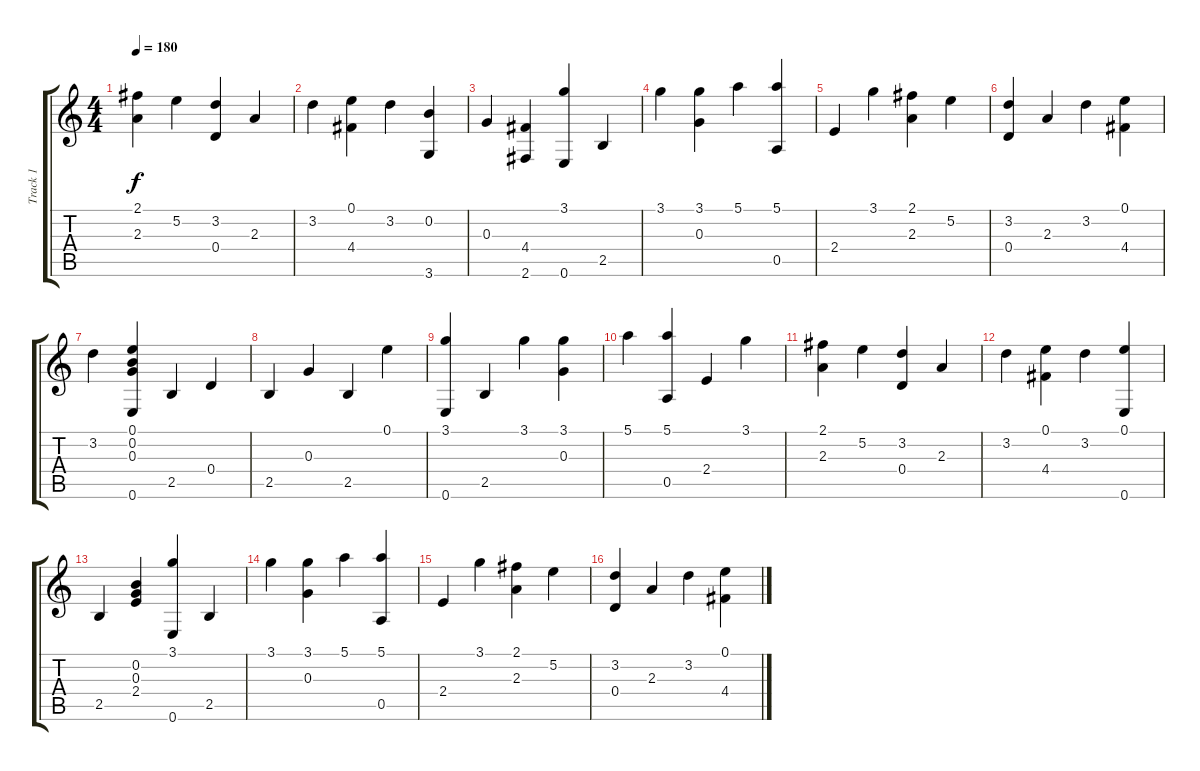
\track ("Track 1" "Track 1") {instrument acousticguitarsteel}
\staff {score tabs}
\tuning (E4 B3 G3 D3 A2 E2) {hide}
\ts (4 4)
\tempo 180
\clef g2
\ks c
(2.1 2.3).4{dy f} 5.2.4 (3.2 0.4).4 2.3.4 |
3.2.4 (0.1 4.4).4 3.2.4 (0.2 3.6).4 |
0.3.4 (4.4 2.6).4 (3.1 0.6).4 2.5.4 |
3.1.4 (3.1 0.3).4 5.1.4 (5.1 0.5).4 |
2.4.4 3.1.4 (2.1 2.3).4 5.2.4 |
(3.2 0.4).4 2.3.4 3.2.4 (0.1 4.4).4 |
3.2.4 (0.1 0.2 0.3 0.6).4 2.5.4 0.4.4 |
2.5.4 0.3.4 2.5.4 0.1.4 |
(3.1 0.6).4 2.5.4 3.1.4 (3.1 0.3).4 |
5.1.4 (5.1 0.5).4 2.4.4 3.1.4 |
(2.1 2.3).4 5.2.4 (3.2 0.4).4 2.3.4 |
3.2.4 (0.1 4.4).4 3.2.4 (0.1 0.6).4 |
2.5.4 (0.2 0.3 2.4).4 (3.1 0.6).4 2.5.4 |
3.1.4 (3.1 0.3).4 5.1.4 (5.1 0.5).4 |
2.4.4 3.1.4 (2.1 2.3).4 5.2.4 |
(3.2 0.4).4 2.3.4 3.2.4 (0.1 4.4).4
